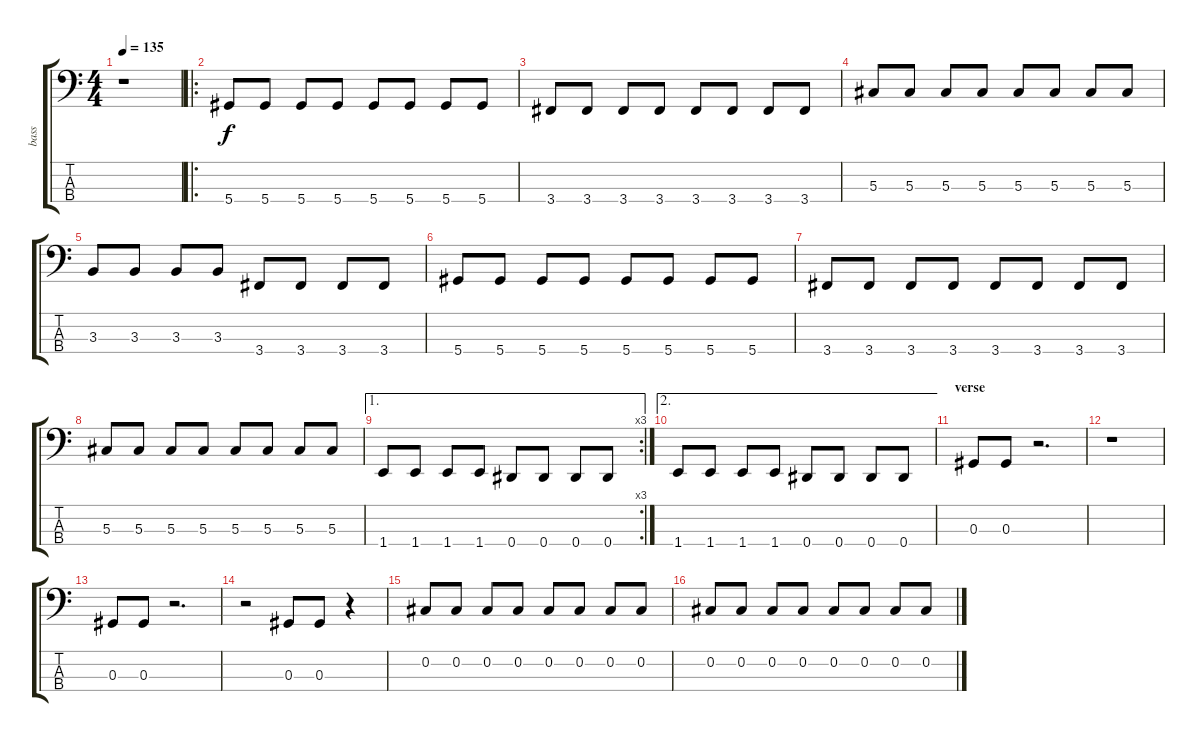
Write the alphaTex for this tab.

\track ("bass" "bass") {instrument electricbasspick}
\staff {score tabs}
\tuning (Gb2 Db2 Ab1 Eb1) {hide}
\ts (4 4)
\tempo 135
\clef f4
\ks c
r.1{dy f instrument electricbasspick} |
\ro
5.4.8 5.4.8 5.4.8 5.4.8 5.4.8 5.4.8 5.4.8 5.4.8 |
3.4.8 3.4.8 3.4.8 3.4.8 3.4.8 3.4.8 3.4.8 3.4.8 |
5.3.8 5.3.8 5.3.8 5.3.8 5.3.8 5.3.8 5.3.8 5.3.8 |
3.3.8 3.3.8 3.3.8 3.3.8 3.4.8 3.4.8 3.4.8 3.4.8 |
5.4.8 5.4.8 5.4.8 5.4.8 5.4.8 5.4.8 5.4.8 5.4.8 |
3.4.8 3.4.8 3.4.8 3.4.8 3.4.8 3.4.8 3.4.8 3.4.8 |
5.3.8 5.3.8 5.3.8 5.3.8 5.3.8 5.3.8 5.3.8 5.3.8 |
\ae 1
\rc 3
1.4.8 1.4.8 1.4.8 1.4.8 0.4.8 0.4.8 0.4.8 0.4.8 |
\ae 2
1.4.8 1.4.8 1.4.8 1.4.8 0.4.8 0.4.8 0.4.8 0.4.8 |
\section ("" "verse")
0.3.8 0.3.8 r.2{d} |
r.1 |
0.3.8 0.3.8 r.2{d} |
r.2 0.3.8 0.3.8 r.4 |
0.2.8 0.2.8 0.2.8 0.2.8 0.2.8 0.2.8 0.2.8 0.2.8 |
0.2.8 0.2.8 0.2.8 0.2.8 0.2.8 0.2.8 0.2.8 0.2.8
